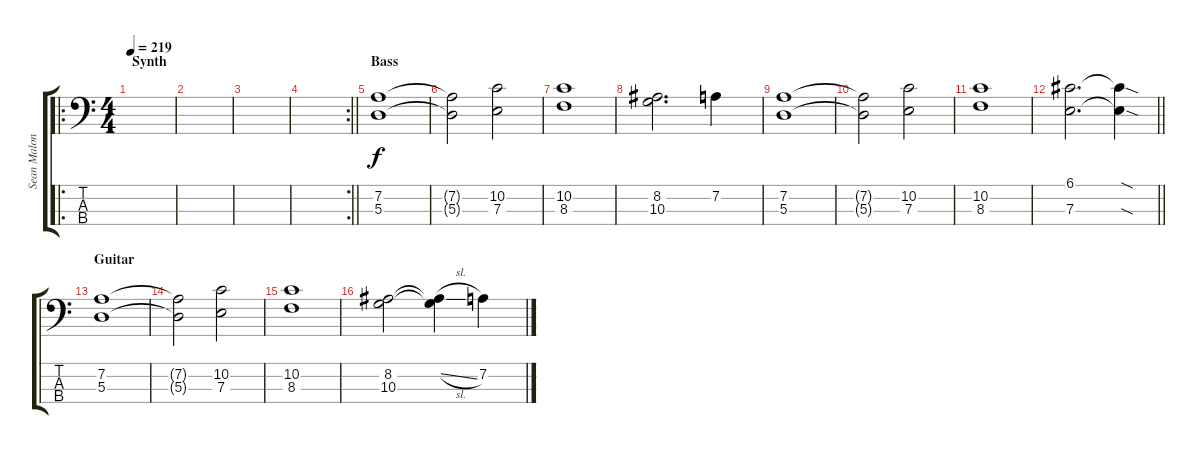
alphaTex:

\track ("Sean Malone" "Sean Malon") {instrument fretlessbass}
\staff {score tabs}
\tuning (G2 D2 A1 D1) {hide}
\ro
\ts (4 4)
\section ("" "Synth")
\tempo 219
\clef f4
\ks c
|
|
|
\rc 2
\barLineRight lightlight
|
\section ("" "Bass")
(7.2 5.3).1 |
(7.2{t} 5.3{t}).2 (10.2 7.3).2 |
(10.2 8.3).1 |
(8.2 10.3).2{d} 7.2.4 |
(7.2 5.3).1 |
(7.2{t} 5.3{t}).2 (10.2 7.3).2 |
(10.2 8.3).1 |
\barLineRight lightlight
(6.1 7.3).2{d} (6.1{sod t} 7.3{sod t}).4 |
\section ("" "Guitar")
(7.2 5.3).1 |
(7.2{t} 5.3{t}).2 (10.2 7.3).2 |
(10.2 8.3).1 |
(8.2 10.3).2 (8.2{sl t} 10.3{t}).4 7.2.4
